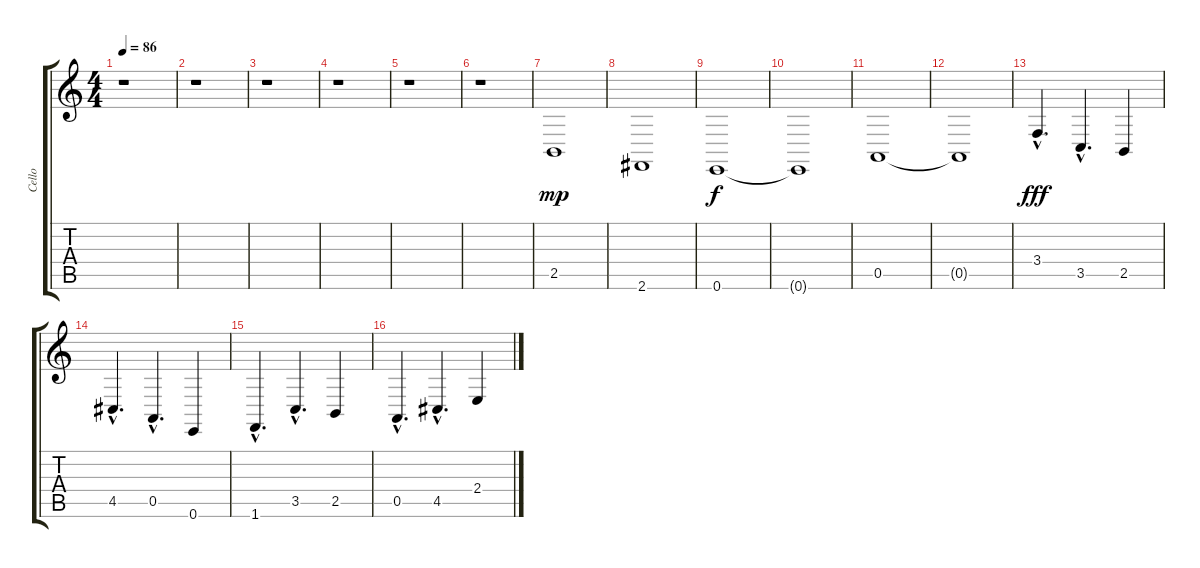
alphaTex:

\track ("Cello" "Cello") {instrument cello}
\staff {score tabs}
\tuning (E4 B3 G3 D3 A2 E2) {hide}
\ts (4 4)
\tempo 86
\clef g2
\ks c
r.1{dy fff} |
r.1 |
r.1 |
r.1 |
r.1 |
r.1 |
2.5.1{dy mp} |
2.6.1 |
0.6.1{dy f} |
0.6{t}.1 |
0.5.1 |
0.5{t}.1 |
3.4{hac}.4{d dy fff volume 6} 3.5{hac}.4{d volume 13} 2.5.4 |
4.5{hac}.4{d} 0.5{hac}.4{d} 0.6.4 |
1.6{hac}.4{d volume 6} 3.5{hac}.4{d volume 13} 2.5.4 |
0.5{hac}.4{d volume 7} 4.5{hac}.4{d volume 13} 2.4.4
